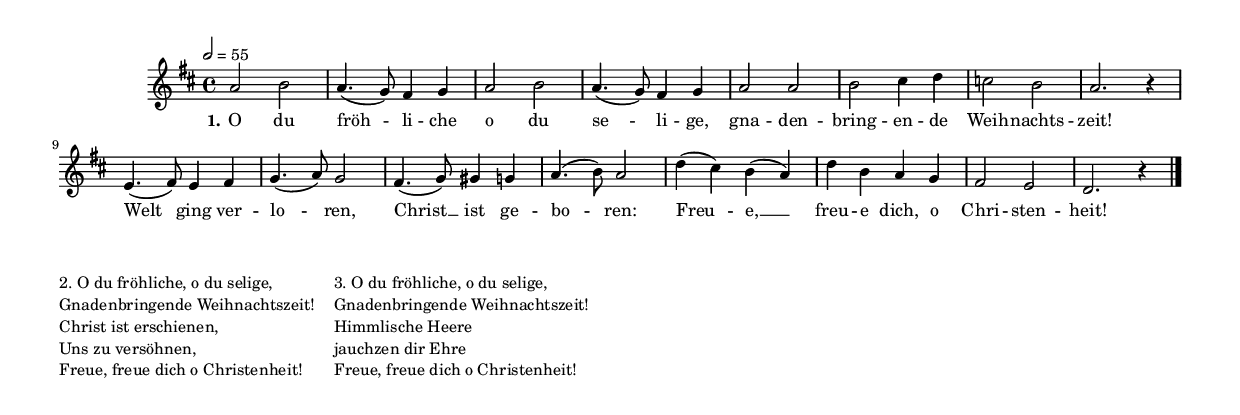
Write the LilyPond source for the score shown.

\version "2.24.3"
\include "global.ly"

KeyandTime = {
  \time 4/4
  %Tonart
  \key d \major
  \tempo 2 = 55
}

Melodie = \relative c'' { \set Staff.midiInstrument = #"choir aahs"
  a2 h a4.( g8) fis4 g a2 h a4.( g8) fis4 g a2 a h cis4 d c2 h a2. r4
  e4.( fis8) e4 fis g4.( a8) g2 fis4.( g8) gis4 g a4.( h8) a2
  d4( cis) h( a) d h a g fis2 e d2. r4
  \bar "|."
}

ersteStrophe = \lyricmode {
  \set stanza = "1."
  O du fröh -- li -- che o du se -- li -- ge,
  gna -- den -- bring -- en -- de Weih -- nachts -- zeit!
  Welt__ ging ver -- lo -- ren, Christ __ ist ge -- bo -- ren:
  Freu -- e, __ freu -- e dich, o Chri -- sten -- heit! 
}


zweiteStrophe = "
2. O du fröhliche, o du selige,

Gnadenbringende Weihnachtszeit!

Christ ist erschienen,

Uns zu versöhnen,

Freue, freue dich o Christenheit!"

dritteStrophe = "
3. O du fröhliche, o du selige,

Gnadenbringende Weihnachtszeit!

Himmlische Heere

jauchzen dir Ehre

Freue, freue dich o Christenheit!"


\bookpart {
    \score {
    \new ChoirStaff = "firstStaff"
    <<
      \new Voice = "Melodie" {
        \KeyandTime
        \Melodie
        \addlyrics { \ersteStrophe }
      }
    >>
    \layout{

    }
    \midi {}
  }
  \markup {
    \vspace #3
    \wordwrap-string \zweiteStrophe 
    \hspace #2
    \wordwrap-string \dritteStrophe 
  }

}  